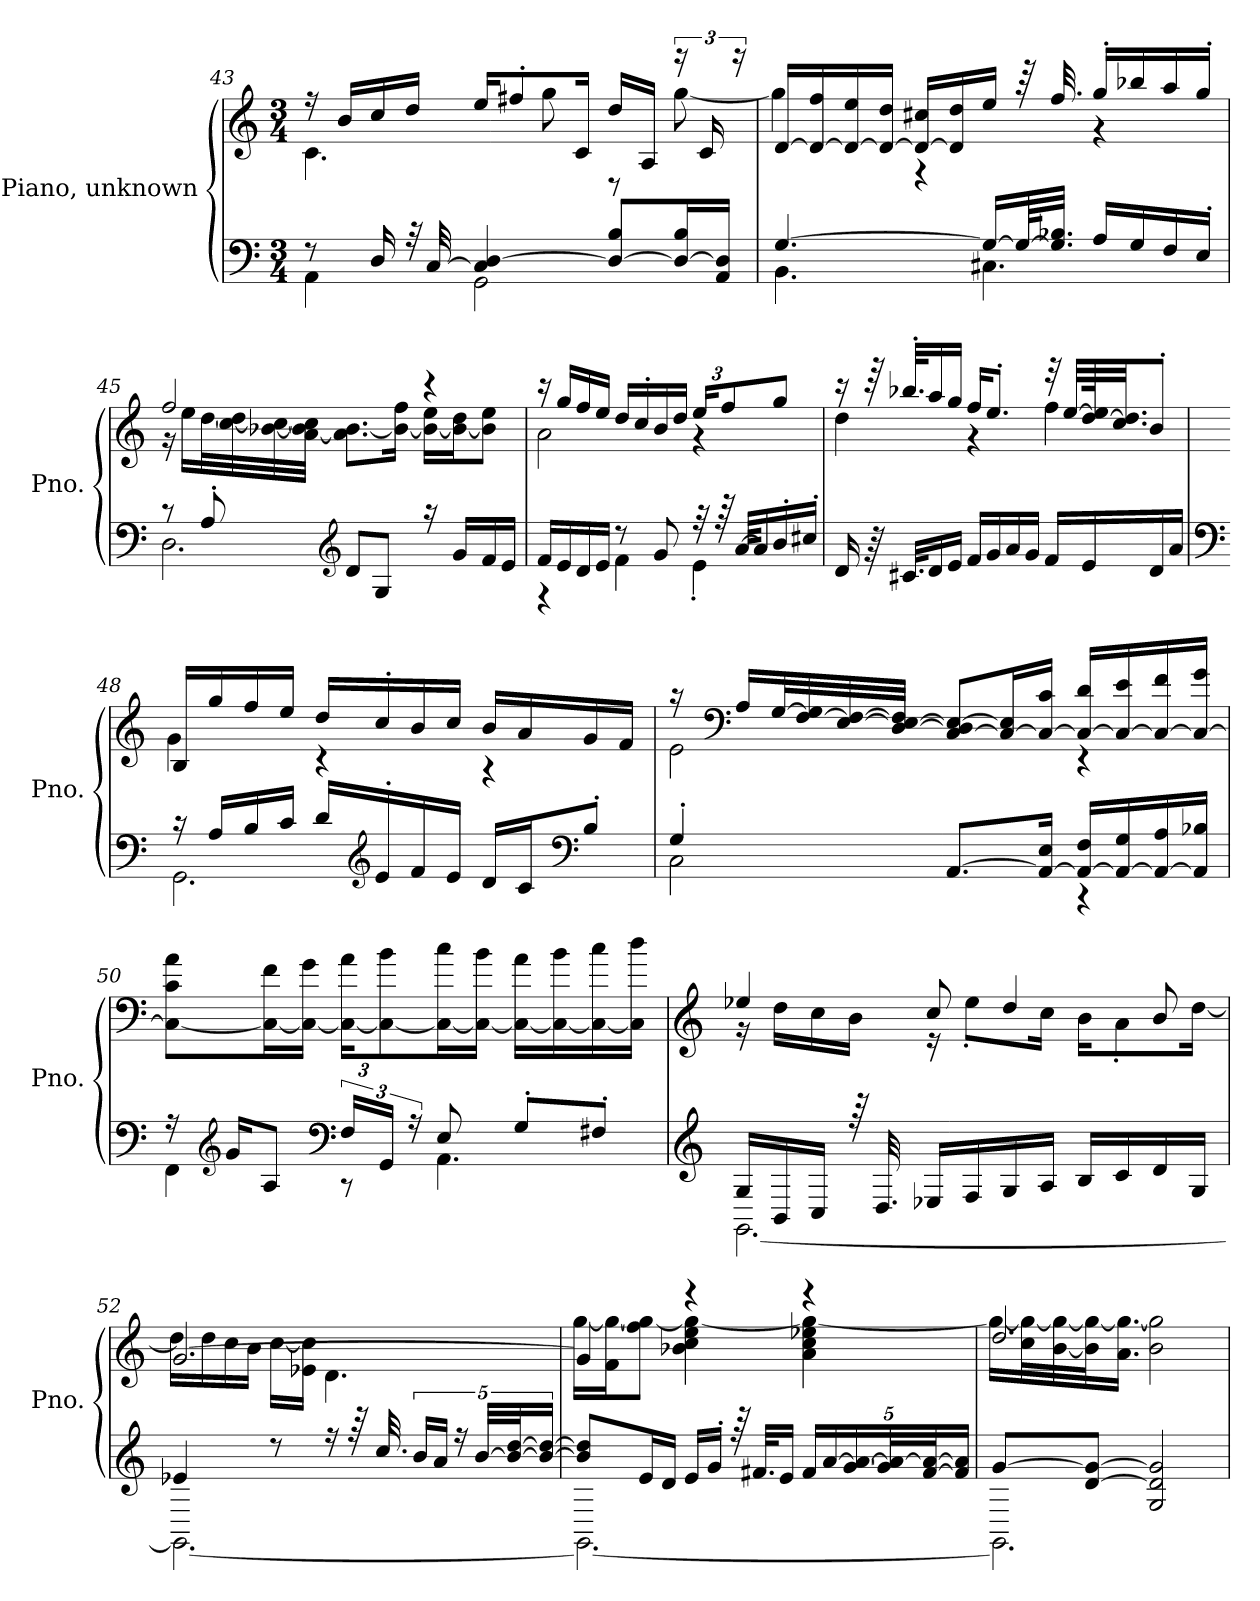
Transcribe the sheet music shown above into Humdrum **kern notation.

**kern	**kern
*part1	*part1
*staff2	*staff1
*I"Piano, unknown	*
*I'Pno.	*
!!LO:PB:g=z
*clefF4	*clefG2
*k[]	*k[]
*M3/4	*M3/4
=43	=43
*^	*^
8r	4AA\	16r	4.c\
.	.	16b/LL	.
16D/	.	16cc/	.
32r	.	16dd/JJ	.
[32C/	.	.	.
4C/] [4D/	2GG\	16ee/KL	.
.	.	8ff#X'/	.
.	.	.	8gg\
.	.	16c/Jk	.
8D/_ 8B/L	.	16dd/LL	8r
.	.	16A/JJ	.
16D/_ 16B/L	.	24r	[8gg\
.	.	24c/	.
16AA/ 16D/]JJ	.	.	.
.	.	24r	.
=44	=44	=44	=44
[4.G/	4.BB\	[16d/LL	4gg\]
.	.	16d/_ 16ff/	.
.	.	16d/_ 16ee/	.
.	.	16d/_ 16dd/JJ	.
.	.	16d/_ 16cc#X/LL	4r
.	.	16d/] 16dd/	.
16G/LL_	4.C#X\	16ee/JJ	.
64G/KL_	.	64r	.
32.G/] 32.B-X/JJJ	.	32.ff/	.
16A/LL	.	16gg'/LL	4r
16G/	.	16bb-X/	.
16F/	.	16aa/	.
16E'/JJ	.	16gg'/JJ	.
!!LO:LB:g=z	!!
=45	=45	=45	=45
8r	2.D\	2ff/	16r
.	.	.	16ee\LL
8A'/	.	.	[32dd\L
.	.	.	[32cc\ 32dd\]
.	.	.	[32b-X\ 32cc\_
.	.	.	[32a\ 32b-\] 32cc\]JJJ
*clefG2	*	*	*
8d/L	.	.	8.a\] [8.b-\L
8G/J	.	.	.
.	.	.	16b-\_ 16ff\Jk
16r	.	4r	16b-\_ 16ee\LL
16g/LL	.	.	16b-\_ 16dd\J
16f/	.	.	8b-\] 8ee\J
16e/JJ	.	.	.
=46	=46	=46	=46
16f/LL	4r	16r	2a\
16e/	.	16gg/LL	.
16d/	.	16ff/	.
16e/JJ	.	16ee/JJ	.
8r	4f\	16dd/LL	.
.	.	16cc'/	.
8g/	.	16b/	.
.	.	16dd/JJ	.
*	*	*Xbrackettup	*
32r	4e'\	24ee/KL	4r
64r	.	.	.
.	.	12ff/	.
[64a/KKLL	.	.	.
16a/]	.	.	.
16b'/	.	8gg/J	.
16cc#X'/JJ	.	.	.
*v	*v	*	*
!!LO:LB:g=z	!!
=47	=47	=47
16d/	16r	4dd\
64r	64r	.
32.c#X/KLL	32.bb-X'/KLL	.
16d/	16aa/	.
16e/JJ	16gg/JJ	.
16f/LL	16ff/KL	4r
16g/	8.ee'/J	.
16a/	.	.
16g/JJ	.	.
16f/LL	32r	4ff\
.	[32ee/LLL	.
16e/	[64dd/ 64ee/]K	.
.	32.cc/ 32.dd/]JJ	.
16d/	8b'/J	.
16a/JJ	.	.
=48	=48	=48
*clefF4	*	*
*^	*	*
16r	2.GG\	16B/LL	4g\
16A/LL	.	16gg/	.
16B/	.	16ff/	.
16c/JJ	.	16ee/JJ	.
16d/LL	.	16dd/LL	4r
*clefG2	*	*	*
16e'/	.	16cc'/	.
16f/	.	16b/	.
16e/JJ	.	16cc/JJ	.
16d/LL	.	16b/LL	4r
16c/J	.	16a/	.
*clefF4	*	*	*
8B'/J	.	16g/	.
.	.	16f/JJ	.
!!LO:LB:g=z	!!
=49	=49	=49	=49
4G'/	2C\	16r	2e\
*	*	*clefF4	*
.	.	16A/LL	.
.	.	[32G/L	.
.	.	[32F/ 32G/]	.
.	.	[32E/ 32F/_	.
.	.	[32D/ 32E/_ 32F/]JJJ	.
[8.AA/L	.	[8C/ 8D/] 8E/_L	.
.	.	16C/_ 16E/]L	.
16AA/_ 16E/Jk	.	16C/_ 16c/JJ	.
16AA/_ 16F/LL	4r	16C/_ 16d/LL	4r
16AA/_ 16G/	.	16C/_ 16e/	.
16AA/_ 16A/	.	16C/_ 16f/	.
16AA/] 16B-X/JJ	.	16C/_ 16g/JJ	.
*	*	*v	*v
=50	=50	=50
16r	4FF\	8C\_ 8c\ 8a\L
*clefG2	*	*
16g/KL	.	.
8A/J	.	16C\_ 16f\L
.	.	16C\_ 16g\JJ
*clefF4	*	*
24F/LL	8r	24C\_ 24a\KL
24GG/JJ	.	12C\_ 12b\
24r	.	.
8E/	4.AA\	16C\_ 16cc\L
.	.	16C\_ 16b\JJ
8G'/L	.	16C\_ 16a\LL
.	.	16C\_ 16b\
8F#X'/J	.	16C\_ 16cc\
.	.	16C\] 16dd\JJ
!!LO:LB:g=z
=51	=51	=51
*clefG2	*	*clefG2
*	*	*^
16G/LL	[2.GG\	4ee-X/	16r
16BB/	.	.	16dd\LL
16C/JJ	.	.	16cc\
64r	.	.	16b\JJ
32.D/	.	.	.
16E-X/LL	.	8cc/	16r
16F/	.	.	8ee-'\L
16G/	.	4dd/	.
16A/JJ	.	.	16cc\Jk
16B/LL	.	.	16b\KL
16c/	.	.	8a'\
16d/	.	8b/	.
16G/JJ	.	.	[16dd\Jk
=52	=52	=52	=52
4e-X/	2.GG\_	[2.g/	16dd\LL]
.	.	.	16dd\
.	.	.	16cc\
.	.	.	16b\JJ
8r	.	.	[16cc\LL
.	.	.	16e-X\ 16cc\]JJ
16r	.	.	4.d\
64r	.	.	.
32.cc/	.	.	.
20b/LL	.	.	.
20a/JJ	.	.	.
20r	.	.	.
[40b/LLL	.	.	.
40b/_ [40dd/J	.	.	.
20b/_ 20dd/_JJ	.	.	.
!!LO:LB:g=z	!!
=53	=53	=53	=53
8b/] 8dd/]L	2.GG\_	4g/]	[16gg\LL
.	.	.	16f\ 16gg\_J
16e/L	.	.	8ff\ 8gg\_J
16d/JJ	.	.	.
16e/LL	.	4r	4b-X\ 4cc\ 4ee\ 4gg\_
16g'/JJ	.	.	.
64r	.	.	.
32.f#X/KLL	.	.	.
16e/JJ	.	.	.
*Xbrackettup	*	*	*
20f#/LL	.	4r	4a\ 4cc\ 4ee-X\ 4gg\_
[20a/	.	.	.
[20g/ 20a/_	.	.	.
40g/] 40a/_L	.	.	.
[40f#/ 40a/_J	.	.	.
20f#/] 20a/]JJ	.	.	.
=54	=54	=54	=54
[8g/L	2.GG\]	2.dd/	16gg\LL_
.	.	.	32cc\ 32gg\_L
.	.	.	[32b\ 32gg\_
[8d/ 8g/_J	.	.	32b\] 32gg\_J
.	.	.	16.a\ 16.gg\_JJ
2G/ 2d/] 2g/]	.	.	2b\ 2gg\]
*v	*v	*	*
*	*v	*v
=	=
*-	*-
